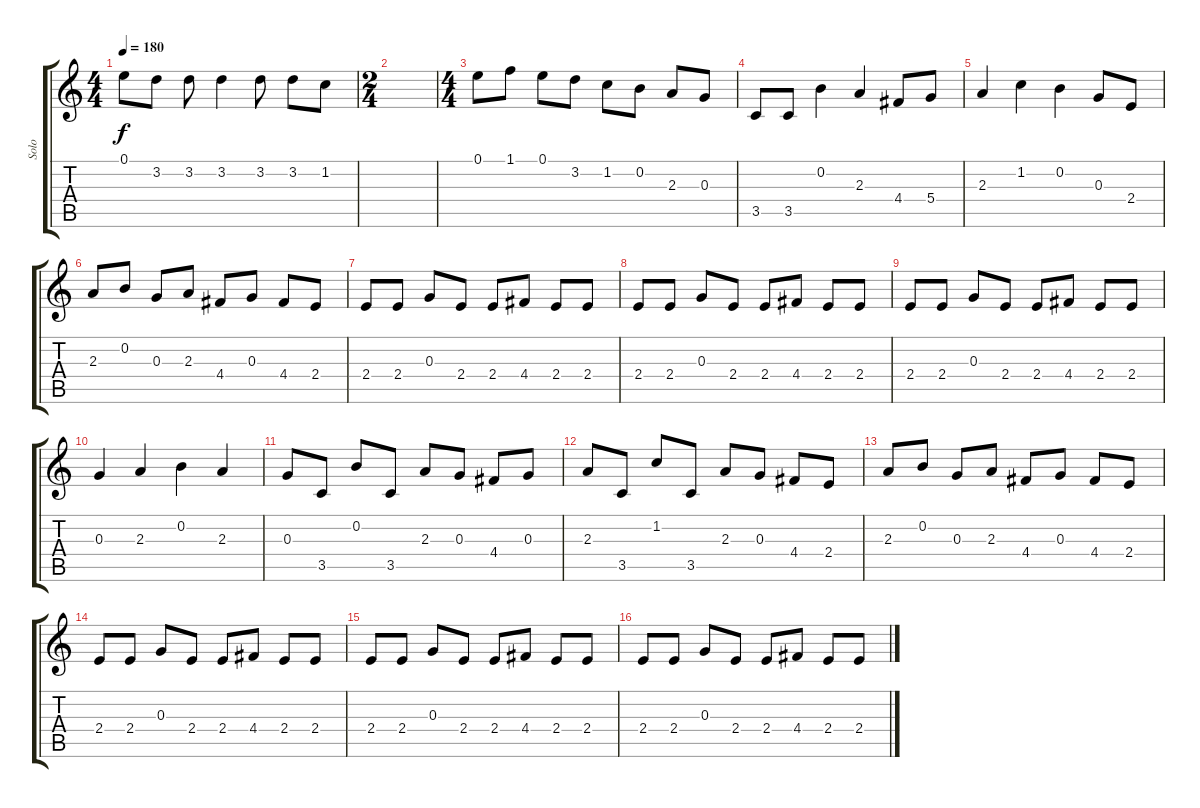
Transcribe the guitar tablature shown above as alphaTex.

\track ("Solo" "Solo") {instrument electricguitarclean}
\staff {score tabs}
\tuning (E4 B3 G3 D3 A2 E2) {hide}
\ts (4 4)
\tempo 180
\clef g2
\ks c
0.1{t}.8{dy f} 3.2.8 3.2.8 3.2.4 3.2.8 3.2.8 1.2.8 |
\ts (2 4)
|
\ts (4 4)
0.1.8 1.1.8 0.1.8 3.2.8 1.2.8 0.2.8 2.3.8 0.3.8 |
3.5.8 3.5.8 0.2.4 2.3.4 4.4.8 5.4.8 |
2.3.4 1.2.4 0.2.4 0.3.8 2.4.8 |
2.3.8 0.2.8 0.3.8 2.3.8 4.4.8 0.3.8 4.4.8 2.4.8 |
2.4.8 2.4.8 0.3.8 2.4.8 2.4.8 4.4.8 2.4.8 2.4.8 |
2.4.8 2.4.8 0.3.8 2.4.8 2.4.8 4.4.8 2.4.8 2.4.8 |
2.4.8 2.4.8 0.3.8 2.4.8 2.4.8 4.4.8 2.4.8 2.4.8 |
0.3.4 2.3.4 0.2.4 2.3.4 |
0.3.8 3.5.8 0.2.8 3.5.8 2.3.8 0.3.8 4.4.8 0.3.8 |
2.3.8 3.5.8 1.2.8 3.5.8 2.3.8 0.3.8 4.4.8 2.4.8 |
2.3.8 0.2.8 0.3.8 2.3.8 4.4.8 0.3.8 4.4.8 2.4.8 |
2.4.8 2.4.8 0.3.8 2.4.8 2.4.8 4.4.8 2.4.8 2.4.8 |
2.4.8 2.4.8 0.3.8 2.4.8 2.4.8 4.4.8 2.4.8 2.4.8 |
2.4.8 2.4.8 0.3.8 2.4.8 2.4.8 4.4.8 2.4.8 2.4.8
